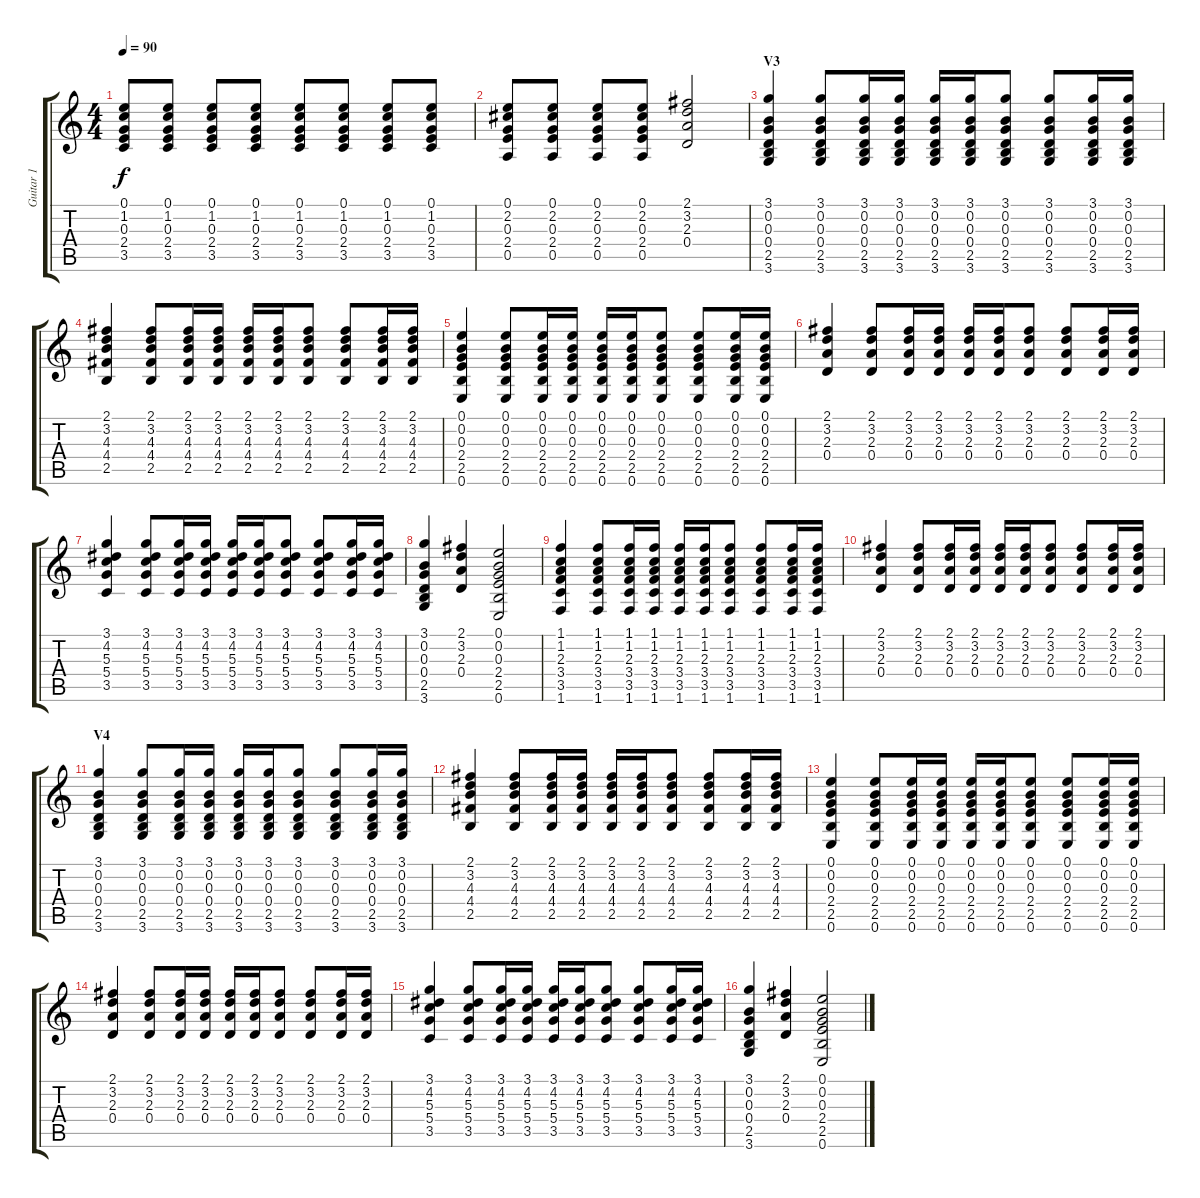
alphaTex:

\track ("Guitar 1" "Guitar 1") {instrument acousticguitarsteel}
\staff {score tabs}
\tuning (E4 B3 G3 D3 A2 E2) {hide}
\ts (4 4)
\tempo 90
\clef g2
\ks c
(0.1 1.2 0.3 2.4 3.5).8{dy f} (0.1 1.2 0.3 2.4 3.5).8 (0.1 1.2 0.3 2.4 3.5).8 (0.1 1.2 0.3 2.4 3.5).8 (0.1 1.2 0.3 2.4 3.5).8 (0.1 1.2 0.3 2.4 3.5).8 (0.1 1.2 0.3 2.4 3.5).8 (0.1 1.2 0.3 2.4 3.5).8 |
(0.1 2.2 0.3 2.4 0.5).8 (0.1 2.2 0.3 2.4 0.5).8 (0.1 2.2 0.3 2.4 0.5).8 (0.1 2.2 0.3 2.4 0.5).8 (2.1 3.2 2.3 0.4).2 |
\section ("" "V3")
(3.1 0.2 0.3 0.4 2.5 3.6).4{instrument acousticguitarsteel} (3.1 0.2 0.3 0.4 2.5 3.6).8 (3.1 0.2 0.3 0.4 2.5 3.6).16 (3.1 0.2 0.3 0.4 2.5 3.6).16 (3.1 0.2 0.3 0.4 2.5 3.6).16 (3.1 0.2 0.3 0.4 2.5 3.6).16 (3.1 0.2 0.3 0.4 2.5 3.6).8 (3.1 0.2 0.3 0.4 2.5 3.6).8 (3.1 0.2 0.3 0.4 2.5 3.6).16 (3.1 0.2 0.3 0.4 2.5 3.6).16 |
(2.1 3.2 4.3 4.4 2.5).4 (2.1 3.2 4.3 4.4 2.5).8 (2.1 3.2 4.3 4.4 2.5).16 (2.1 3.2 4.3 4.4 2.5).16 (2.1 3.2 4.3 4.4 2.5).16 (2.1 3.2 4.3 4.4 2.5).16 (2.1 3.2 4.3 4.4 2.5).8 (2.1 3.2 4.3 4.4 2.5).8 (2.1 3.2 4.3 4.4 2.5).16 (2.1 3.2 4.3 4.4 2.5).16 |
(0.1 0.2 0.3 2.4 2.5 0.6).4 (0.1 0.2 0.3 2.4 2.5 0.6).8 (0.1 0.2 0.3 2.4 2.5 0.6).16 (0.1 0.2 0.3 2.4 2.5 0.6).16 (0.1 0.2 0.3 2.4 2.5 0.6).16 (0.1 0.2 0.3 2.4 2.5 0.6).16 (0.1 0.2 0.3 2.4 2.5 0.6).8 (0.1 0.2 0.3 2.4 2.5 0.6).8 (0.1 0.2 0.3 2.4 2.5 0.6).16 (0.1 0.2 0.3 2.4 2.5 0.6).16 |
(2.1 3.2 2.3 0.4).4 (2.1 3.2 2.3 0.4).8 (2.1 3.2 2.3 0.4).16 (2.1 3.2 2.3 0.4).16 (2.1 3.2 2.3 0.4).16 (2.1 3.2 2.3 0.4).16 (2.1 3.2 2.3 0.4).8 (2.1 3.2 2.3 0.4).8 (2.1 3.2 2.3 0.4).16 (2.1 3.2 2.3 0.4).16 |
(3.1 4.2 5.3 5.4 3.5).4 (3.1 4.2 5.3 5.4 3.5).8 (3.1 4.2 5.3 5.4 3.5).16 (3.1 4.2 5.3 5.4 3.5).16 (3.1 4.2 5.3 5.4 3.5).16 (3.1 4.2 5.3 5.4 3.5).16 (3.1 4.2 5.3 5.4 3.5).8 (3.1 4.2 5.3 5.4 3.5).8 (3.1 4.2 5.3 5.4 3.5).16 (3.1 4.2 5.3 5.4 3.5).16 |
(3.1 0.2 0.3 0.4 2.5 3.6).4 (2.1 3.2 2.3 0.4).4 (0.1 0.2 0.3 2.4 2.5 0.6).2 |
(1.1 1.2 2.3 3.4 3.5 1.6).4 (1.1 1.2 2.3 3.4 3.5 1.6).8 (1.1 1.2 2.3 3.4 3.5 1.6).16 (1.1 1.2 2.3 3.4 3.5 1.6).16 (1.1 1.2 2.3 3.4 3.5 1.6).16 (1.1 1.2 2.3 3.4 3.5 1.6).16 (1.1 1.2 2.3 3.4 3.5 1.6).8 (1.1 1.2 2.3 3.4 3.5 1.6).8 (1.1 1.2 2.3 3.4 3.5 1.6).16 (1.1 1.2 2.3 3.4 3.5 1.6).16 |
(2.1 3.2 2.3 0.4).4 (2.1 3.2 2.3 0.4).8 (2.1 3.2 2.3 0.4).16 (2.1 3.2 2.3 0.4).16 (2.1 3.2 2.3 0.4).16 (2.1 3.2 2.3 0.4).16 (2.1 3.2 2.3 0.4).8 (2.1 3.2 2.3 0.4).8 (2.1 3.2 2.3 0.4).16 (2.1 3.2 2.3 0.4).16 |
\section ("" "V4")
(3.1 0.2 0.3 0.4 2.5 3.6).4 (3.1 0.2 0.3 0.4 2.5 3.6).8 (3.1 0.2 0.3 0.4 2.5 3.6).16 (3.1 0.2 0.3 0.4 2.5 3.6).16 (3.1 0.2 0.3 0.4 2.5 3.6).16 (3.1 0.2 0.3 0.4 2.5 3.6).16 (3.1 0.2 0.3 0.4 2.5 3.6).8 (3.1 0.2 0.3 0.4 2.5 3.6).8 (3.1 0.2 0.3 0.4 2.5 3.6).16 (3.1 0.2 0.3 0.4 2.5 3.6).16 |
(2.1 3.2 4.3 4.4 2.5).4 (2.1 3.2 4.3 4.4 2.5).8 (2.1 3.2 4.3 4.4 2.5).16 (2.1 3.2 4.3 4.4 2.5).16 (2.1 3.2 4.3 4.4 2.5).16 (2.1 3.2 4.3 4.4 2.5).16 (2.1 3.2 4.3 4.4 2.5).8 (2.1 3.2 4.3 4.4 2.5).8 (2.1 3.2 4.3 4.4 2.5).16 (2.1 3.2 4.3 4.4 2.5).16 |
(0.1 0.2 0.3 2.4 2.5 0.6).4 (0.1 0.2 0.3 2.4 2.5 0.6).8 (0.1 0.2 0.3 2.4 2.5 0.6).16 (0.1 0.2 0.3 2.4 2.5 0.6).16 (0.1 0.2 0.3 2.4 2.5 0.6).16 (0.1 0.2 0.3 2.4 2.5 0.6).16 (0.1 0.2 0.3 2.4 2.5 0.6).8 (0.1 0.2 0.3 2.4 2.5 0.6).8 (0.1 0.2 0.3 2.4 2.5 0.6).16 (0.1 0.2 0.3 2.4 2.5 0.6).16 |
(2.1 3.2 2.3 0.4).4 (2.1 3.2 2.3 0.4).8 (2.1 3.2 2.3 0.4).16 (2.1 3.2 2.3 0.4).16 (2.1 3.2 2.3 0.4).16 (2.1 3.2 2.3 0.4).16 (2.1 3.2 2.3 0.4).8 (2.1 3.2 2.3 0.4).8 (2.1 3.2 2.3 0.4).16 (2.1 3.2 2.3 0.4).16 |
(3.1 4.2 5.3 5.4 3.5).4 (3.1 4.2 5.3 5.4 3.5).8 (3.1 4.2 5.3 5.4 3.5).16 (3.1 4.2 5.3 5.4 3.5).16 (3.1 4.2 5.3 5.4 3.5).16 (3.1 4.2 5.3 5.4 3.5).16 (3.1 4.2 5.3 5.4 3.5).8 (3.1 4.2 5.3 5.4 3.5).8 (3.1 4.2 5.3 5.4 3.5).16 (3.1 4.2 5.3 5.4 3.5).16 |
(3.1 0.2 0.3 0.4 2.5 3.6).4 (2.1 3.2 2.3 0.4).4 (0.1 0.2 0.3 2.4 2.5 0.6).2
